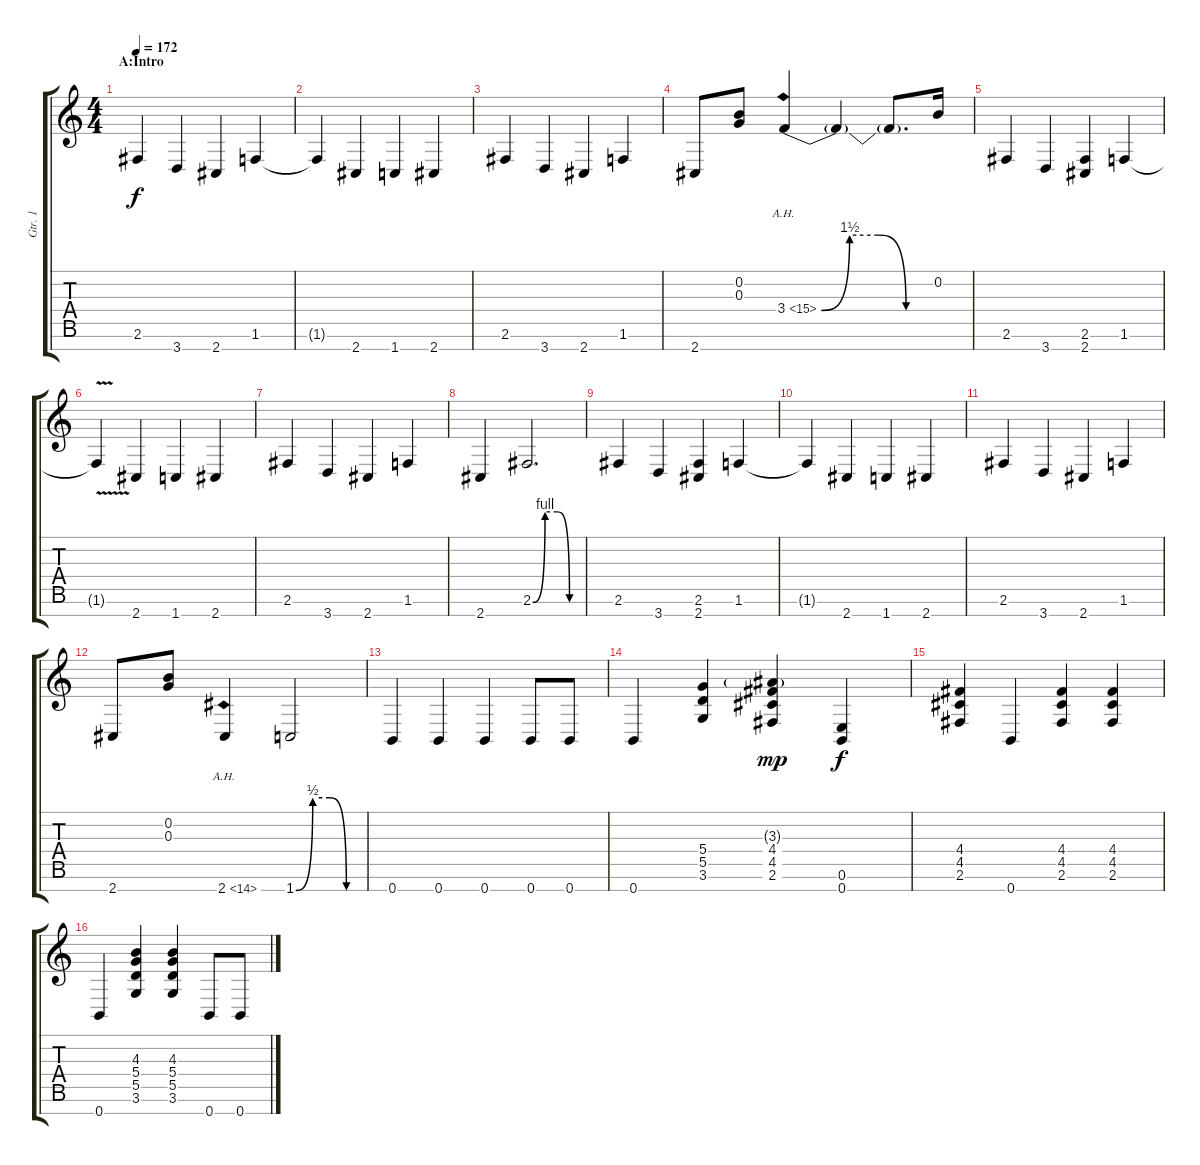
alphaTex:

\track ("Gtr. 1" "Gtr. 1") {instrument distortionguitar}
\staff {score tabs}
\tuning (E4 B3 G3 D3 A2 E2 B1) {hide}
\ts (4 4)
\section ("" "A:Intro")
\tempo 172
\clef g2
\ks c
2.6.4{dy f instrument distortionguitar} 3.7.4 2.7.4 1.6.4 |
1.6{t}.4 2.7.4 1.7.4 2.7.4 |
2.6.4 3.7.4 2.7.4 1.6.4 |
2.7.8 (0.2 0.3).8 3.4{be (custom 0 0 15 6 30 6 45 0 60 0) ah 12}.4 3.4{t}.4 3.4{t}.8{d} 0.2.16 |
2.6.4 3.7.4 (2.6 2.7).4 1.6.4 |
1.6{v t}.4 2.7.4 1.7.4 2.7.4 |
2.6.4 3.7.4 2.7.4 1.6.4 |
2.7.4 2.6{be (custom 0 0 15 4 30 4 45 0 60 0)}.2{d} |
2.6.4 3.7.4 (2.6 2.7).4 1.6.4 |
1.6{t}.4 2.7.4 1.7.4 2.7.4 |
2.6.4 3.7.4 2.7.4 1.6.4 |
2.7.8 (0.2 0.3).8 2.7{ah 12}.4 1.7{be (custom 0 0 15 2 30 2 45 0 60 0)}.2 |
0.7.4 0.7.4 0.7.4 0.7.8 0.7.8 |
0.7.4 (5.4 5.5 3.6).4 (3.3{g} 4.4 4.5 2.6).4{dy mp} (0.6 0.7).4{dy f} |
(4.4 4.5 2.6).4 0.7.4 (4.4 4.5 2.6).4 (4.4 4.5 2.6).4 |
0.7.4 (4.3 5.4 5.5 3.6).4 (4.3 5.4 5.5 3.6).4 0.7.8 0.7.8
